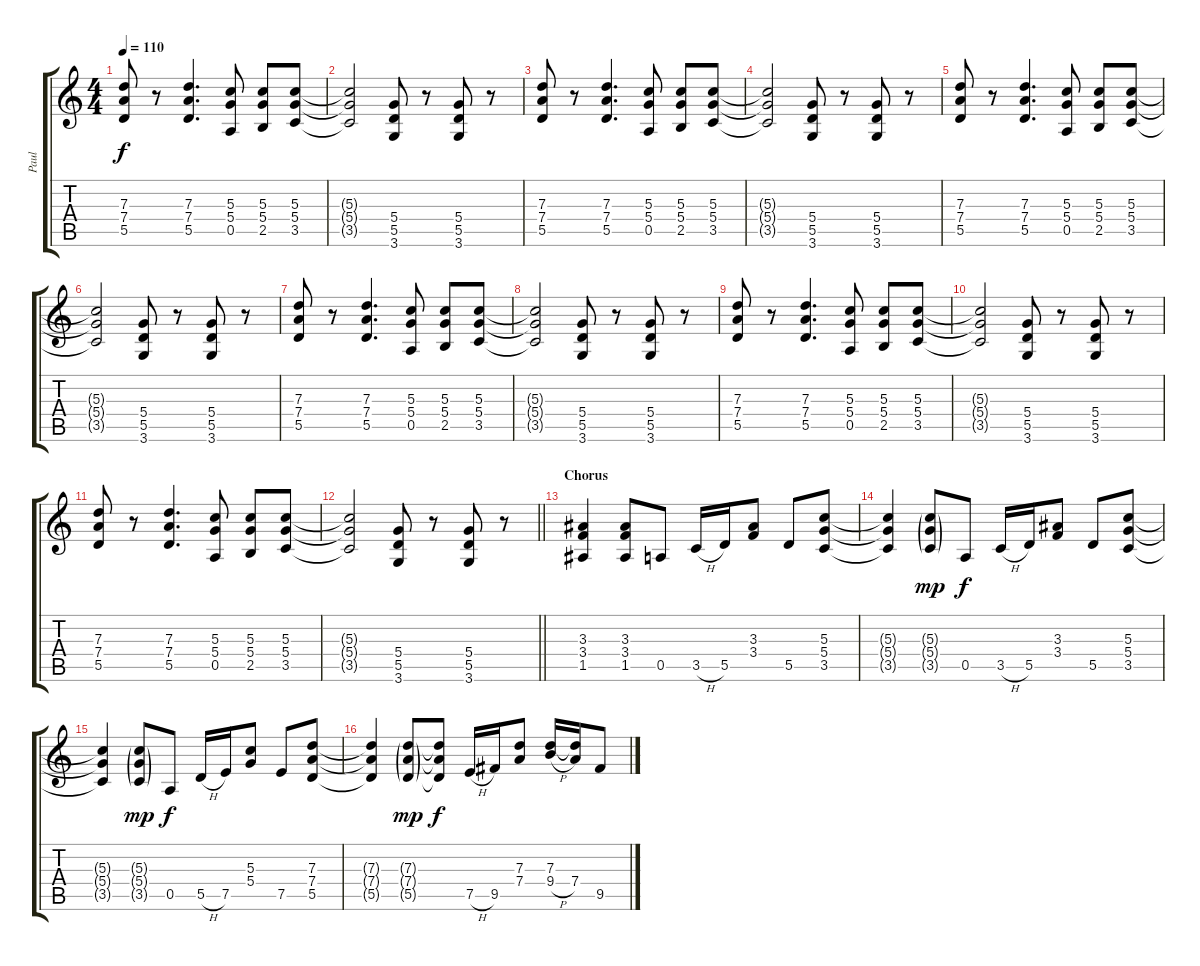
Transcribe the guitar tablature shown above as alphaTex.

\track ("Paul" "Paul") {instrument acousticguitarsteel}
\staff {score tabs}
\tuning (E4 B3 G3 D3 A2 E2) {hide}
\ts (4 4)
\tempo 110
\clef g2
\ks c
(7.3 7.4 5.5).8{dy f} r.8 (7.3 7.4 5.5).4{d} (5.3 5.4 0.5).8 (5.3 5.4 2.5).8 (5.3 5.4 3.5).8 |
(5.3{t} 5.4{t} 3.5{t}).2 (5.4 5.5 3.6).8 r.8 (5.4 5.5 3.6).8 r.8 |
(7.3 7.4 5.5).8 r.8 (7.3 7.4 5.5).4{d} (5.3 5.4 0.5).8 (5.3 5.4 2.5).8 (5.3 5.4 3.5).8 |
(5.3{t} 5.4{t} 3.5{t}).2 (5.4 5.5 3.6).8 r.8 (5.4 5.5 3.6).8 r.8 |
(7.3 7.4 5.5).8 r.8 (7.3 7.4 5.5).4{d} (5.3 5.4 0.5).8 (5.3 5.4 2.5).8 (5.3 5.4 3.5).8 |
(5.3{t} 5.4{t} 3.5{t}).2 (5.4 5.5 3.6).8 r.8 (5.4 5.5 3.6).8 r.8 |
(7.3 7.4 5.5).8 r.8 (7.3 7.4 5.5).4{d} (5.3 5.4 0.5).8 (5.3 5.4 2.5).8 (5.3 5.4 3.5).8 |
(5.3{t} 5.4{t} 3.5{t}).2 (5.4 5.5 3.6).8 r.8 (5.4 5.5 3.6).8 r.8 |
(7.3 7.4 5.5).8 r.8 (7.3 7.4 5.5).4{d} (5.3 5.4 0.5).8 (5.3 5.4 2.5).8 (5.3 5.4 3.5).8 |
(5.3{t} 5.4{t} 3.5{t}).2 (5.4 5.5 3.6).8 r.8 (5.4 5.5 3.6).8 r.8 |
(7.3 7.4 5.5).8 r.8 (7.3 7.4 5.5).4{d} (5.3 5.4 0.5).8 (5.3 5.4 2.5).8 (5.3 5.4 3.5).8 |
\barLineRight lightlight
(5.3{t} 5.4{t} 3.5{t}).2 (5.4 5.5 3.6).8 r.8 (5.4 5.5 3.6).8 r.8 |
\section ("" "Chorus")
(3.3 3.4 1.5).4 (3.3 3.4 1.5).8 0.5.8 3.5{h}.16 5.5.16 (3.3 3.4).8 5.5.8 (5.3 5.4 3.5).8 |
(5.3{t} 5.4{t} 3.5{t}).4 (5.3{g} 5.4{g} 3.5{g}).8{dy mp} 0.5.8{dy f} 3.5{h}.16 5.5.16 (3.3 3.4).8 5.5.8 (5.3 5.4 3.5).8 |
(5.3{t} 5.4{t} 3.5{t}).4 (5.3{g} 5.4{g} 3.5{g}).8{dy mp} 0.5.8{dy f} 5.5{h}.16 7.5.16 (5.3 5.4).8 7.5.8 (7.3 7.4 5.5).8 |
(7.3{t} 7.4{t} 5.5{t}).4 (7.3{g} 7.4{g} 5.5{g}).8{dy mp} (7.3{t} 7.4{t} 5.5{t}).8{dy f} 7.5{h}.16 9.5.16 (7.3 7.4).8 (7.3 9.4{h}).16 (7.3{t} 7.4).16 9.5.8
